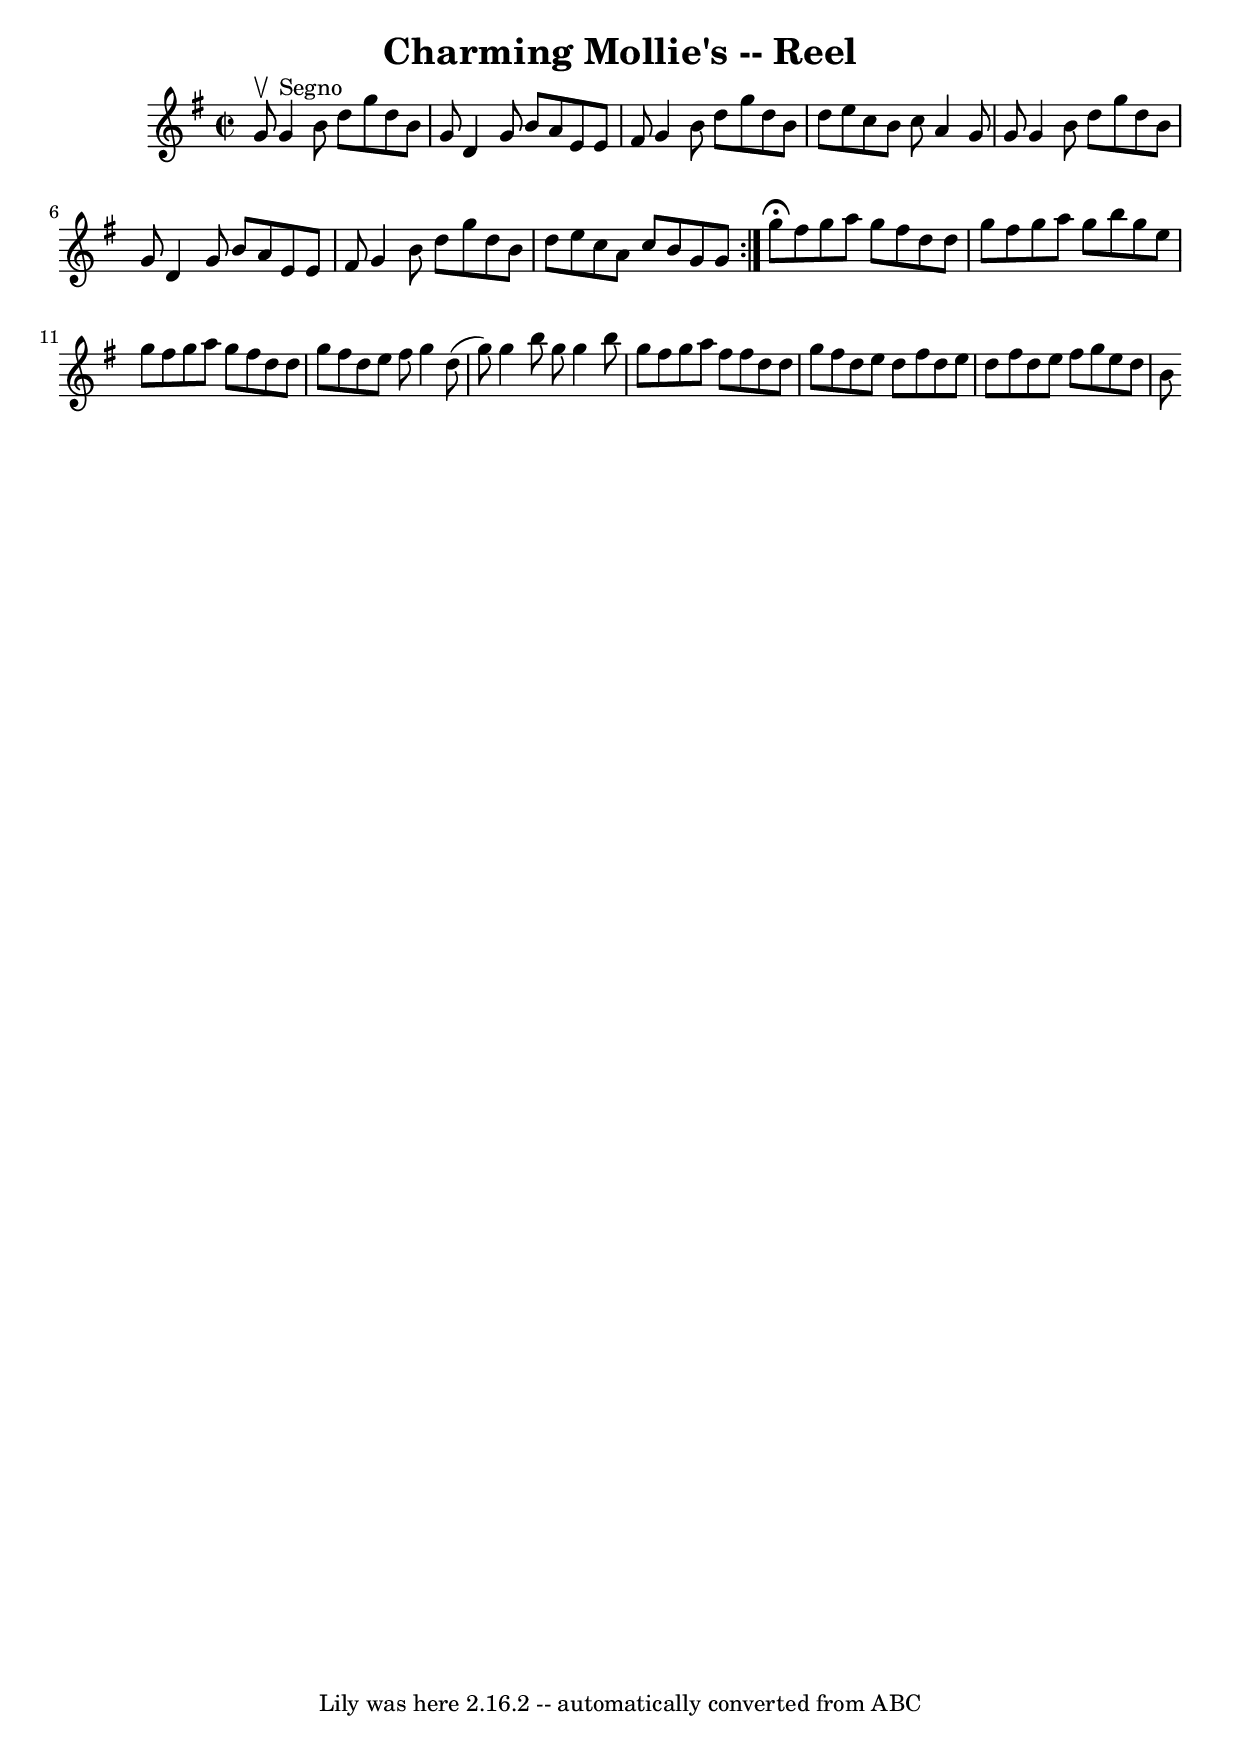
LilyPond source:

\version "2.16.2"
\include "Mammoth.ily"
\header {
  %% book = "Ryan's Mammoth Collection"
 crossRefNumber = "1"
 footnotes = ""
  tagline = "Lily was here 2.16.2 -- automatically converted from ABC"
  title = "Charming Mollie's -- Reel"

}
voicedefault =  {



  \repeat volta 2 {

    \override Staff.TimeSignature #'style = #'C
    \time 2/2 
    \key g \major g'8^\upbow    |
 g'4^"Segno" b'8 d''8 g''8 d''8 b'8 g'8   |
 d'4 g'8 b'8 a'8 e'8 e'8 fs'8   |
 g'4 b'8 d''8 g''8 d''8 b'8 d''8   |
 e''8 c''8 b'8 c''8 a'4 g'8 g'8  |
 g'4 b'8 d''8 g''8 d''8 b'8 g'8   |
 d'4 g'8 b'8 a'8 e'8 e'8 fs'8   |
 g'4 b'8 d''8 g''8 d''8 b'8 d''8   |
 e''8 c''8 a'8 c''8 b'8 g'8 g'8       } g''8^\fermata  |
 fs''8 g''8 a''8 g''8 fs''8 d''8 d''8 g''8   |
 fs''8 g''8 a''8 g''8 b''8 g''8 e''8 g''8   |
 fs''8 g''8 a''8 g''8 fs''8 d''8 d''8 g''8   |
 fs''8 d''8 e''8 fs''8 g''4 d''8 (g''8)  |
 g''4 b''8 g''8 g''4 b''8 g''8  |
 fs''8 g''8 a''8 fs''8 fs''8 d''8 d''8 g''8   |
 fs''8 d''8 e''8 d''8 fs''8 d''8 e''8 d''8   |
 fs''8 d''8 e''8 fs''8 g''8 e''8 d''8 b'8    \bar "| |"   

}

\score{
  <<

    \context Staff="default"
    {
      \voicedefault 
      
    }

  >>
  \layout {
    
  }
  \midi {
  }

}
